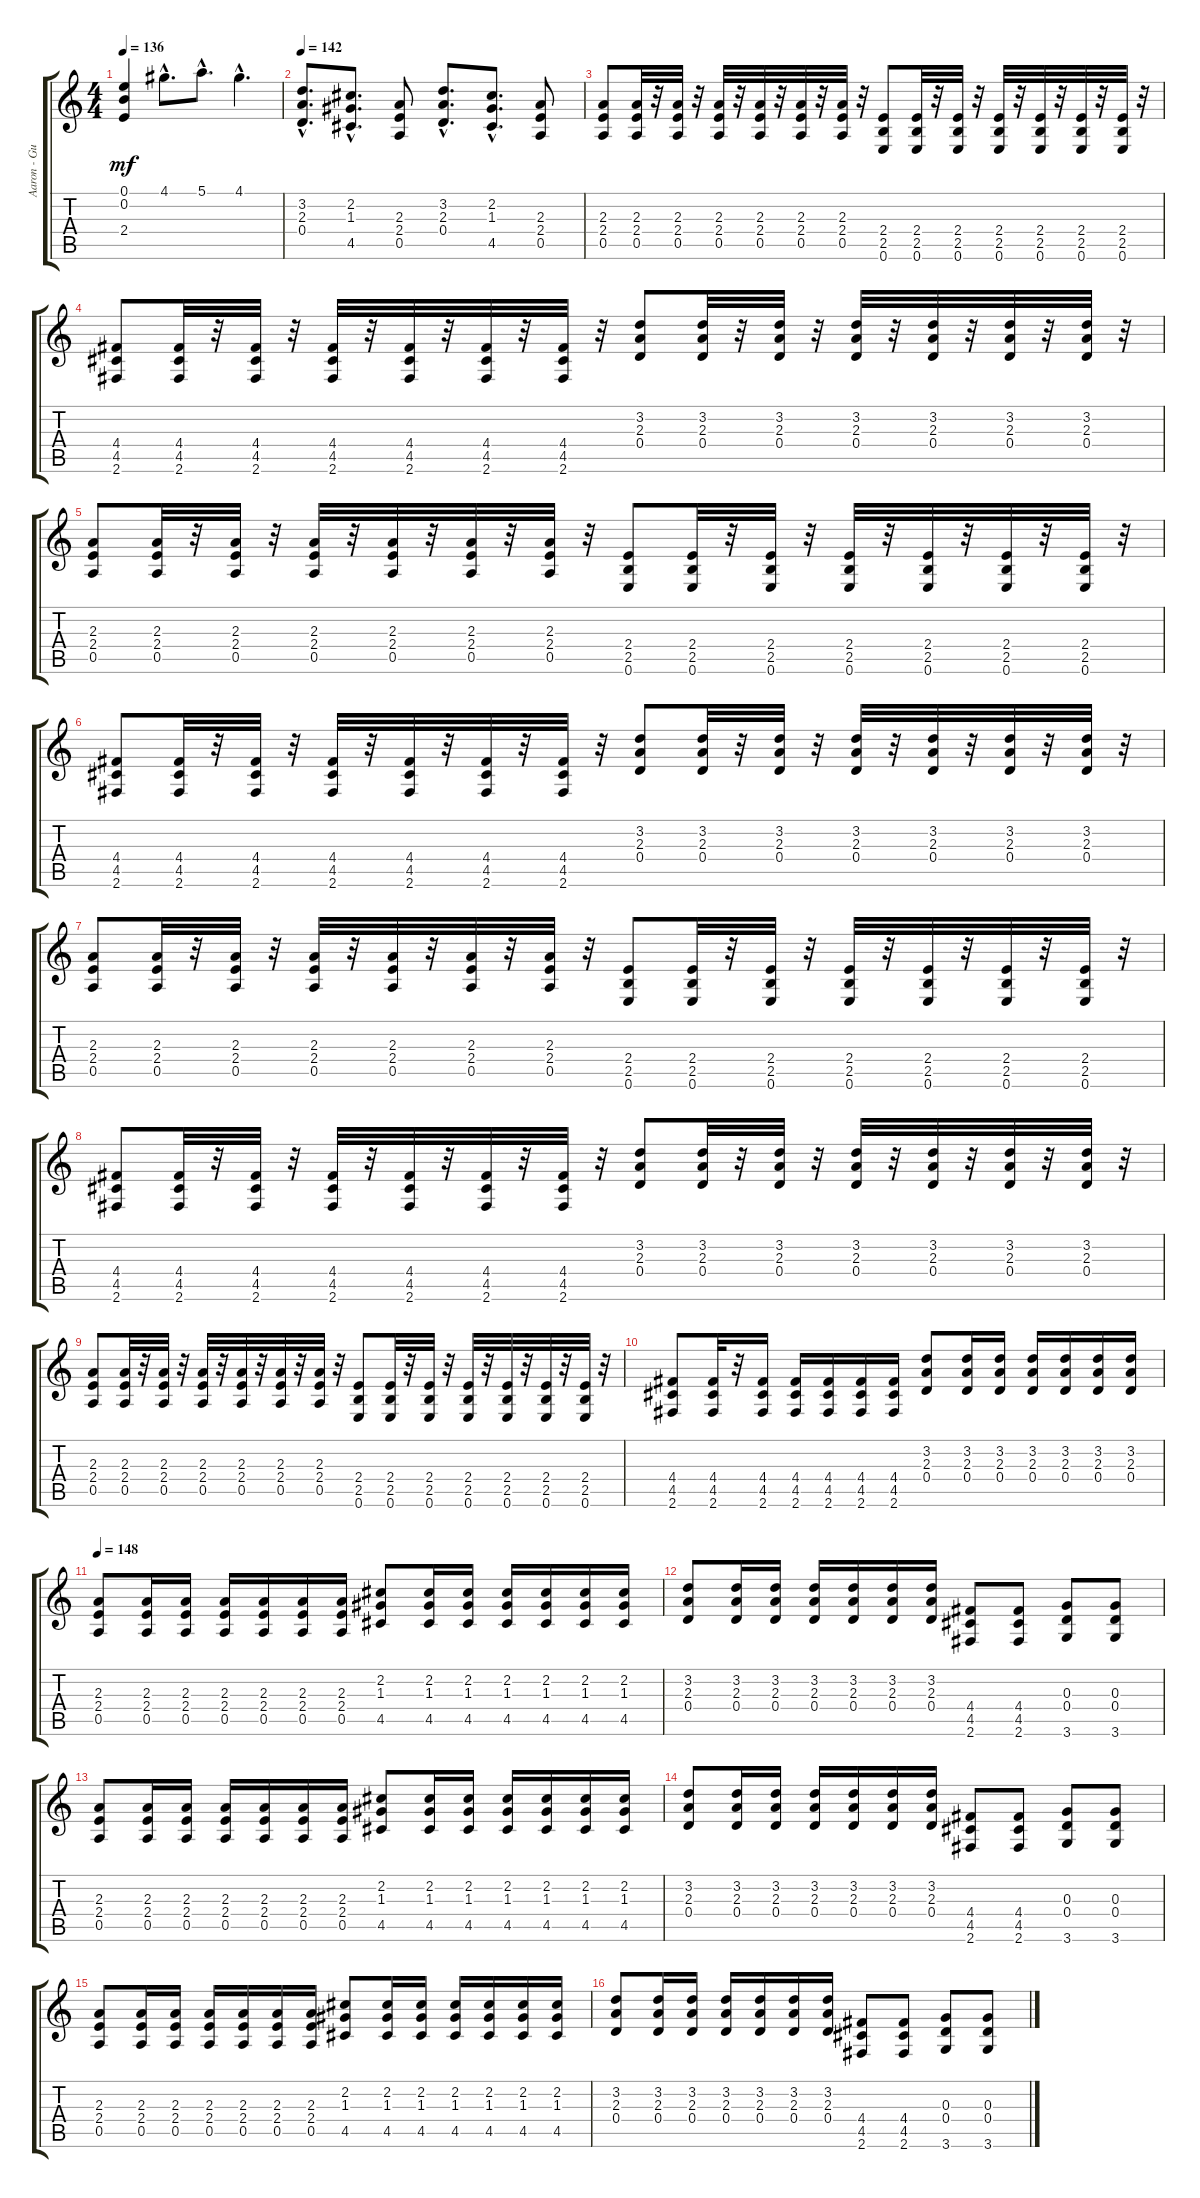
\track ("Aaron - Guitar 2" "Aaron - Gu") {instrument distortionguitar}
\staff {score tabs}
\tuning (E4 B3 G3 D3 A2 E2) {hide}
\ts (4 4)
\tempo 136
\clef g2
\ks c
(0.1 0.2 2.4).4{dy mf} 4.1{hac}.8{d} 5.1{hac}.8{d} 4.1{hac}.4{d} |
\tempo 142
(3.2{hac} 2.3{hac} 0.4{hac}).8{d} (2.2{hac} 1.3{hac} 4.5{hac}).8{d} (2.3 2.4 0.5).8 (3.2{hac} 2.3{hac} 0.4{hac}).8{d} (2.2{hac} 1.3{hac} 4.5{hac}).8{d} (2.3 2.4 0.5).8 |
(2.3 2.4 0.5).8 (2.3 2.4 0.5).32 r.32 (2.3 2.4 0.5).32 r.32 (2.3 2.4 0.5).32 r.32 (2.3 2.4 0.5).32 r.32 (2.3 2.4 0.5).32 r.32 (2.3 2.4 0.5).32 r.32 (2.4 2.5 0.6).8 (2.4 2.5 0.6).32 r.32 (2.4 2.5 0.6).32 r.32 (2.4 2.5 0.6).32 r.32 (2.4 2.5 0.6).32 r.32 (2.4 2.5 0.6).32 r.32 (2.4 2.5 0.6).32 r.32 |
(4.4 4.5 2.6).8 (4.4 4.5 2.6).32 r.32 (4.4 4.5 2.6).32 r.32 (4.4 4.5 2.6).32 r.32 (4.4 4.5 2.6).32 r.32 (4.4 4.5 2.6).32 r.32 (4.4 4.5 2.6).32 r.32 (3.2 2.3 0.4).8 (3.2 2.3 0.4).32 r.32 (3.2 2.3 0.4).32 r.32 (3.2 2.3 0.4).32 r.32 (3.2 2.3 0.4).32 r.32 (3.2 2.3 0.4).32 r.32 (3.2 2.3 0.4).32 r.32 |
(2.3 2.4 0.5).8 (2.3 2.4 0.5).32 r.32 (2.3 2.4 0.5).32 r.32 (2.3 2.4 0.5).32 r.32 (2.3 2.4 0.5).32 r.32 (2.3 2.4 0.5).32 r.32 (2.3 2.4 0.5).32 r.32 (2.4 2.5 0.6).8 (2.4 2.5 0.6).32 r.32 (2.4 2.5 0.6).32 r.32 (2.4 2.5 0.6).32 r.32 (2.4 2.5 0.6).32 r.32 (2.4 2.5 0.6).32 r.32 (2.4 2.5 0.6).32 r.32 |
(4.4 4.5 2.6).8 (4.4 4.5 2.6).32 r.32 (4.4 4.5 2.6).32 r.32 (4.4 4.5 2.6).32 r.32 (4.4 4.5 2.6).32 r.32 (4.4 4.5 2.6).32 r.32 (4.4 4.5 2.6).32 r.32 (3.2 2.3 0.4).8 (3.2 2.3 0.4).32 r.32 (3.2 2.3 0.4).32 r.32 (3.2 2.3 0.4).32 r.32 (3.2 2.3 0.4).32 r.32 (3.2 2.3 0.4).32 r.32 (3.2 2.3 0.4).32 r.32 |
(2.3 2.4 0.5).8 (2.3 2.4 0.5).32 r.32 (2.3 2.4 0.5).32 r.32 (2.3 2.4 0.5).32 r.32 (2.3 2.4 0.5).32 r.32 (2.3 2.4 0.5).32 r.32 (2.3 2.4 0.5).32 r.32 (2.4 2.5 0.6).8 (2.4 2.5 0.6).32 r.32 (2.4 2.5 0.6).32 r.32 (2.4 2.5 0.6).32 r.32 (2.4 2.5 0.6).32 r.32 (2.4 2.5 0.6).32 r.32 (2.4 2.5 0.6).32 r.32 |
(4.4 4.5 2.6).8 (4.4 4.5 2.6).32 r.32 (4.4 4.5 2.6).32 r.32 (4.4 4.5 2.6).32 r.32 (4.4 4.5 2.6).32 r.32 (4.4 4.5 2.6).32 r.32 (4.4 4.5 2.6).32 r.32 (3.2 2.3 0.4).8 (3.2 2.3 0.4).32 r.32 (3.2 2.3 0.4).32 r.32 (3.2 2.3 0.4).32 r.32 (3.2 2.3 0.4).32 r.32 (3.2 2.3 0.4).32 r.32 (3.2 2.3 0.4).32 r.32 |
(2.3 2.4 0.5).8 (2.3 2.4 0.5).32 r.32 (2.3 2.4 0.5).32 r.32 (2.3 2.4 0.5).32 r.32 (2.3 2.4 0.5).32 r.32 (2.3 2.4 0.5).32 r.32 (2.3 2.4 0.5).32 r.32 (2.4 2.5 0.6).8 (2.4 2.5 0.6).32 r.32 (2.4 2.5 0.6).32 r.32 (2.4 2.5 0.6).32 r.32 (2.4 2.5 0.6).32 r.32 (2.4 2.5 0.6).32 r.32 (2.4 2.5 0.6).32 r.32 |
(4.4 4.5 2.6).8 (4.4 4.5 2.6).32 r.32 (4.4 4.5 2.6).16 (4.4 4.5 2.6).16 (4.4 4.5 2.6).16 (4.4 4.5 2.6).16 (4.4 4.5 2.6).16 (3.2 2.3 0.4).8 (3.2 2.3 0.4).16 (3.2 2.3 0.4).16 (3.2 2.3 0.4).16 (3.2 2.3 0.4).16 (3.2 2.3 0.4).16 (3.2 2.3 0.4).16 |
\tempo 148
(2.3 2.4 0.5).8 (2.3 2.4 0.5).16 (2.3 2.4 0.5).16 (2.3 2.4 0.5).16 (2.3 2.4 0.5).16 (2.3 2.4 0.5).16 (2.3 2.4 0.5).16 (2.2 1.3 4.5).8 (2.2 1.3 4.5).16 (2.2 1.3 4.5).16 (2.2 1.3 4.5).16 (2.2 1.3 4.5).16 (2.2 1.3 4.5).16 (2.2 1.3 4.5).16 |
(3.2 2.3 0.4).8 (3.2 2.3 0.4).16 (3.2 2.3 0.4).16 (3.2 2.3 0.4).16 (3.2 2.3 0.4).16 (3.2 2.3 0.4).16 (3.2 2.3 0.4).16 (4.4 4.5 2.6).8 (4.4 4.5 2.6).8 (0.3 0.4 3.6).8 (0.3 0.4 3.6).8 |
(2.3 2.4 0.5).8 (2.3 2.4 0.5).16 (2.3 2.4 0.5).16 (2.3 2.4 0.5).16 (2.3 2.4 0.5).16 (2.3 2.4 0.5).16 (2.3 2.4 0.5).16 (2.2 1.3 4.5).8 (2.2 1.3 4.5).16 (2.2 1.3 4.5).16 (2.2 1.3 4.5).16 (2.2 1.3 4.5).16 (2.2 1.3 4.5).16 (2.2 1.3 4.5).16 |
(3.2 2.3 0.4).8 (3.2 2.3 0.4).16 (3.2 2.3 0.4).16 (3.2 2.3 0.4).16 (3.2 2.3 0.4).16 (3.2 2.3 0.4).16 (3.2 2.3 0.4).16 (4.4 4.5 2.6).8 (4.4 4.5 2.6).8 (0.3 0.4 3.6).8 (0.3 0.4 3.6).8 |
(2.3 2.4 0.5).8 (2.3 2.4 0.5).16 (2.3 2.4 0.5).16 (2.3 2.4 0.5).16 (2.3 2.4 0.5).16 (2.3 2.4 0.5).16 (2.3 2.4 0.5).16 (2.2 1.3 4.5).8 (2.2 1.3 4.5).16 (2.2 1.3 4.5).16 (2.2 1.3 4.5).16 (2.2 1.3 4.5).16 (2.2 1.3 4.5).16 (2.2 1.3 4.5).16 |
(3.2 2.3 0.4).8 (3.2 2.3 0.4).16 (3.2 2.3 0.4).16 (3.2 2.3 0.4).16 (3.2 2.3 0.4).16 (3.2 2.3 0.4).16 (3.2 2.3 0.4).16 (4.4 4.5 2.6).8 (4.4 4.5 2.6).8 (0.3 0.4 3.6).8 (0.3 0.4 3.6).8
